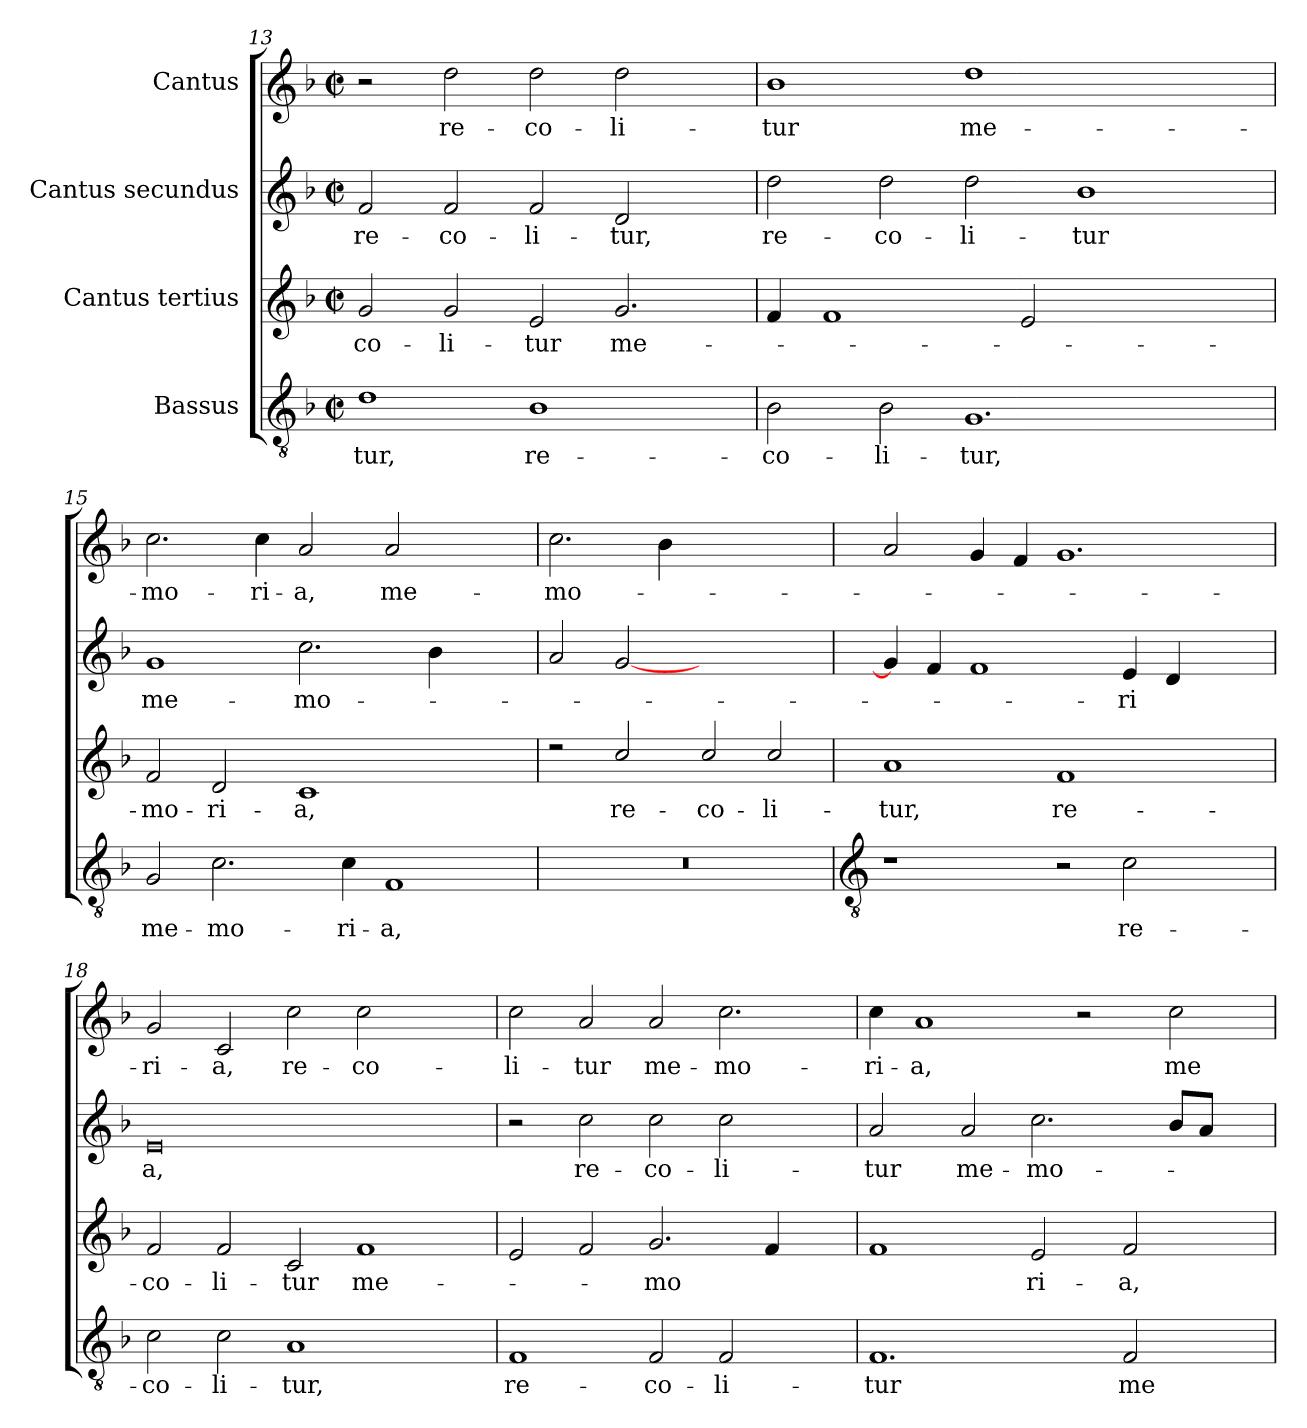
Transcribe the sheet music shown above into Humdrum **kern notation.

**kern	**text	**kern	**text	**kern	**text	**kern	**text
*part4	*part4	*part3	*part3	*part2	*part2	*part1	*part1
*staff4	*staff4	*staff3	*staff3	*staff2	*staff2	*staff1	*staff1
*I"Bassus	*	*I"Cantus tertius	*	*I"Cantus secundus	*	*I"Cantus	*
*clefGv2	*	*clefG2	*	*clefG2	*	*clefG2	*
*k[b-]	*	*k[b-]	*	*k[b-]	*	*k[b-]	*
*F:	*	*F:	*	*F:	*	*F:	*
*M4/2	*	*M4/2	*	*M4/2	*	*M4/2	*
*met(c|)	*	*met(c|)	*	*met(c|)	*	*met(c|)	*
=13	=13	=13	=13	=13	=13	=13	=13
!	!LO:LY:b	!	!LO:LY:b	!	!LO:LY:b	!	!
1d	-tur,	2g	-co-	2f	re-	2r	.
!	!	!	!LO:LY:b	!	!LO:LY:b	!	!LO:LY:b
.	.	2g	-li-	2f	-co-	2dd	re-
!	!LO:LY:b	!	!LO:LY:b	!	!LO:LY:b	!	!LO:LY:b
1B-	re-	2e	-tur	2f	-li-	2dd	-co-
!	!	!	!LO:LY:b	!	!LO:LY:b	!	!LO:LY:b
.	.	2.g	me-	2d	-tur,	2dd	-li-
4ryy	.	.	.	4ryy	.	4ryy	.
=14	=14	=14	=14	=14	=14	=14	=14
!	!LO:LY:b	!	!	!	!LO:LY:b	!	!LO:LY:b
2B-	-co-	4f	.	2dd	re-	1b-	-tur
.	.	1f	.	.	.	.	.
!	!LO:LY:b	!	!	!	!LO:LY:b	!	!
2B-	-li-	.	.	2dd	-co-	.	.
!	!LO:LY:b	!	!	!	!LO:LY:b	!	!LO:LY:b
1.G	-tur,	.	.	2dd	-li-	1dd	me-
.	.	2e	.	.	.	.	.
!	!	!	!	!	!LO:LY:b	!	!
.	.	.	.	1b-	-tur	.	.
.	.	2.ryy	.	.	.	.	.
.	.	.	.	.	.	2ryy	.
!!LO:LB:g=z
=15	=15	=15	=15	=15	=15	=15	=15
!	!LO:LY:b	!	!LO:LY:b	!	!LO:LY:b	!	!LO:LY:b
*	*	*^	*	*	*	*	*
2G	me-	2f	0ryy	-mo-	1g	me-	2.cc	-mo-
!	!LO:LY:b	!	!	!LO:LY:b	!	!	!	!
2.c	-mo-	2d	.	-ri-	.	.	.	.
!	!	!	!	!	!	!	!	!LO:LY:b
.	.	.	.	.	.	.	4cc	-ri-
!	!	!	!	!LO:LY:b	!	!LO:LY:b	!	!LO:LY:b
.	.	1c	.	-a,	2.cc	-mo-	2a	-a,
!	!LO:LY:b	!	!	!	!	!	!	!
4c	-ri-	.	.	.	.	.	.	.
!	!LO:LY:b	!	!	!	!	!	!	!LO:LY:b
1F	-a,	.	.	.	.	.	2a	me-
.	.	.	.	.	4b-	.	.	.
.	.	2ryy	2ryy	.	2ryy	.	2ryy	.
=16	=16	=16	=16	=16	=16	=16	=16	=16
!	!	!	!	!	!	!	!	!LO:LY:b
0r	.	2r	0ryy	.	2a	.	2.cc	-mo-
!	!	!	!	!LO:LY:b	!	!	!	!
.	.	2cc	.	re-	[2g	.	.	.
.	.	.	.	.	.	.	4b-	.
!	!	!	!	!LO:LY:b	!	!	!	!
.	.	2cc	.	-co-	1ryy	.	1ryy	.
!	!	!	!	!LO:LY:b	!	!	!	!
.	.	2cc	.	-li-	.	.	.	.
!!LO:LB:g=z
=17	=17	=17	=17	=17	=17	=17	=17	=17
*clefGv2	*	*	*	*	*	*	*	*
!	!	!	!	!LO:LY:b	!	!	!	!
1r	.	1a	0ryy	-tur,	4g]	.	2a	.
.	.	.	.	.	4f	.	.	.
.	.	.	.	.	1f	.	4g	.
.	.	.	.	.	.	.	4f	.
!	!	!	!	!LO:LY:b	!	!	!	!
2r	.	1f	.	re-	.	.	1.g	.
!	!LO:LY:b	!	!	!	!	!LO:LY:b	!	!
2c	re-	.	.	.	4e	-ri	.	.
.	.	.	.	.	4d	.	.	.
2ryy	.	2ryy	2ryy	.	2ryy	.	.	.
=18	=18	=18	=18	=18	=18	=18	=18	=18
!	!LO:LY:b	!	!	!LO:LY:b	!	!LO:LY:b	!	!LO:LY:b
2c	-co-	2f	0ryy	-co-	0e	a,	2g	-ri-
!	!LO:LY:b	!	!	!LO:LY:b	!	!	!	!LO:LY:b
2c	-li-	2f	.	-li-	.	.	2c	-a,
!	!LO:LY:b	!	!	!LO:LY:b	!	!	!	!LO:LY:b
1A	-tur,	2c	.	-tur	.	.	2cc	re-
!	!	!	!	!LO:LY:b	!	!	!	!LO:LY:b
.	.	1f	.	me-	.	.	2cc	-co-
2ryy	.	.	2ryy	.	2ryy	.	2ryy	.
=19	=19	=19	=19	=19	=19	=19	=19	=19
!	!LO:LY:b	!	!	!	!	!	!	!LO:LY:b
1F	re-	2e	1ryy	.	2r	.	2cc	-li-
!	!	!	!	!	!	!LO:LY:b	!	!LO:LY:b
.	.	2f	.	.	2cc	re-	2a	-tur
!	!LO:LY:b	!	!	!LO:LY:b	!	!LO:LY:b	!	!LO:LY:b
2F	-co-	2.g	2ryy	-mo	2cc	-co-	2a	me-
!	!LO:LY:b	!	!	!	!	!LO:LY:b	!	!LO:LY:b
2F	-li-	.	2ryy	.	2cc	-li-	2.cc	-mo-
.	.	4f	.	.	.	.	.	.
4ryy	.	4ryy	4ryy	.	4ryy	.	.	.
=20	=20	=20	=20	=20	=20	=20	=20	=20
!	!LO:LY:b	!	!	!	!	!LO:LY:b	!	!LO:LY:b
1.F	-tur	1f	4ryy	.	2a	-tur	4cc	-ri-
!	!	!	!	!	!	!	!	!LO:LY:b
.	.	.	0ryy	.	.	.	1a	-a,
!	!	!	!	!	!	!LO:LY:b	!	!
.	.	.	.	.	2a	me-	.	.
!	!	!	!	!LO:LY:b	!	!LO:LY:b	!	!
.	.	2e	.	ri-	2.cc	-mo-	.	.
.	.	.	.	.	.	.	2r	.
!	!LO:LY:b	!	!	!LO:LY:b	!	!	!	!
2F	me-	2f	.	-a,	.	.	.	.
!	!	!	!	!	!	!	!	!LO:LY:b
.	.	.	.	.	8b-L	.	2cc	me-
.	.	.	.	.	8aJ	.	.	.
4ryy	.	4ryy	.	.	4ryy	.	.	.
*	*	*v	*v	*	*	*	*	*
=	=	=	=	=	=	=	=
*-	*-	*-	*-	*-	*-	*-	*-
